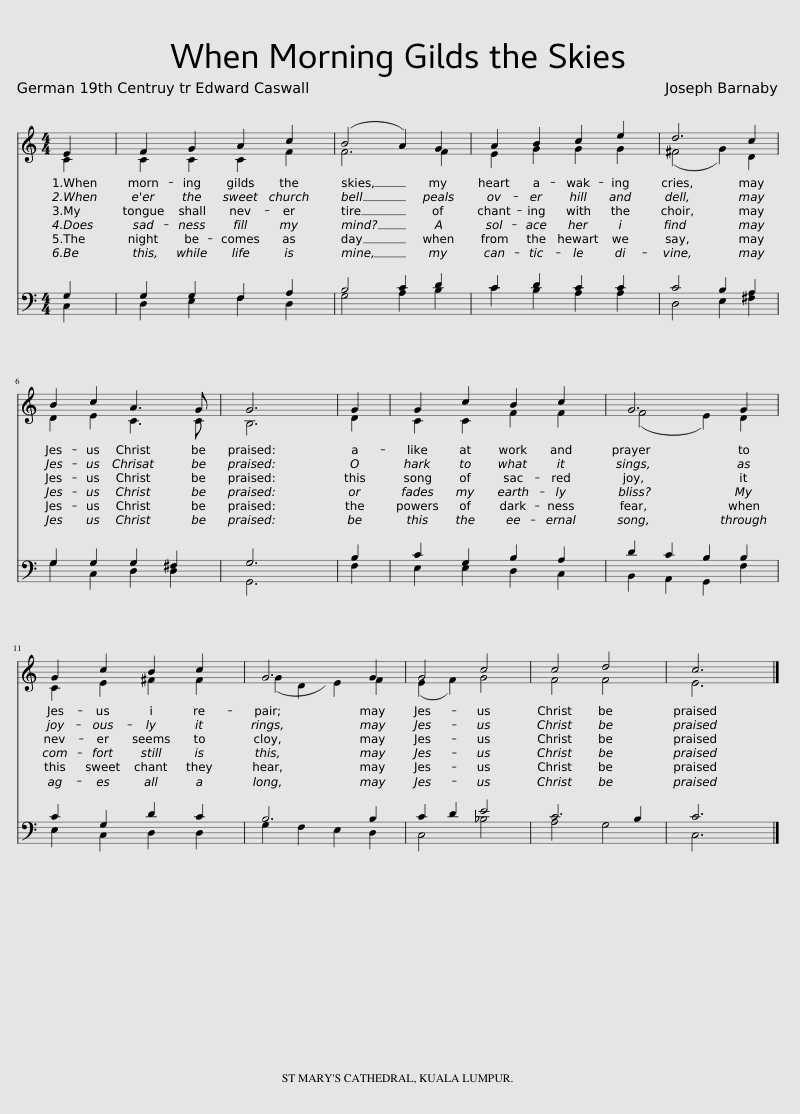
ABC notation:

X:1
%%score { ( 1 2 ) | ( 3 4 ) }
L:1/8
M:4/4
I:linebreak $
K:C
V:1 treble
V:2 treble
V:3 bass
V:4 bass
V:1
 E2 | F2 G2 A2 c2 | (B4 A2) G2 | A2 B2 c2 e2 | d6 c2 |$ %5
 B2 c2 A3 G | G6 | G2 | G2 c2 B2 c2 | G6 G2 |$ %10
 G2 c2 B2 c2 | G6 G2 | G4 c4 | c4 d4 | c6 |] %15
V:2
 C2 | C2 C2 C2 F2 | F6 F2 | E2 G2 G2 G2 | (^F4 G2) D2 |$ %5
 D2 E2 C3 C | B,6 | D2 | C2 C2 F2 F2 | (F4 E2) D2 |$ %10
 C2 E2 ^F2 F2 | (G2 D2) E2 F2 | (E2 F2) G4 | F4 F4 | E6 |] %15
V:3
 G,2 | G,2 G,2 F,2 A,2 | B,4 C2 D2 | C2 D2 C2 C2 | C4 B,2 A,2 |$ %5
 G,2 G,2 G,2 ^F,2 | G,6 | B,2 | C2 G,2 B,2 A,2 | D2 C2 B,2 B,2 |$ %10
 C2 G,2 D2 C2 | B,6 B,2 | C2 D2 E4 | C6 B,2 | C6 |] %15
V:4
 C,2 | D,2 E,2 F,2 D,2 | G,4 A,2 B,2 | C2 B,2 A,2 A,2 | D,4 E,2 ^F,2 |$ %5
 G,2 C,2 D,2 D,2 | G,,6 | F,2 | E,2 E,2 D,2 C,2 | B,,2 A,,2 G,,2 F,2 |$ %10
 E,2 C,2 D,2 D,2 | G,2 F,2 E,2 D,2 | C,4 _B,4 | A,4 G,4 | C,6 |] %15
